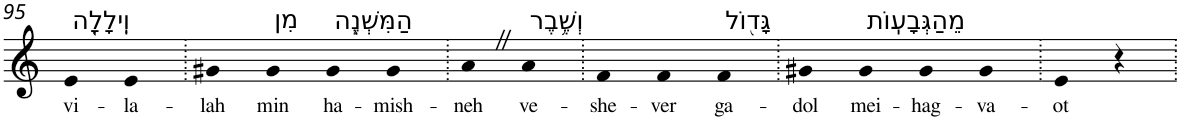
**kern	**text
*part1	*part1
*staff1	*staff1
*I"Piano	*
*I'Pno	*
!!LO:PB:g=z
*clefG2	*
*k[]	*
=95	=95
!LO:TX:a:t=וִֽילָלָ֖ה	!
!	!LO:LY:b
4e	vi-
!	!LO:LY:b
4e	-la-
=96.	=96.
!	!LO:LY:b
4g#X	-lah
!LO:TX:a:t=מִן	!
!	!LO:LY:b
4g#	min
!LO:TX:a:t=הַמִּשְׁנֶ֑ה	!
!	!LO:LY:b
4g#	ha-
!	!LO:LY:b
4g#	-mish-
=97.	=97.
!	!LO:LY:b
4aZ	-neh
!LO:TX:a:t=וְשֶׁ֥בֶר	!
!	!LO:LY:b
4a	ve-
=98.	=98.
!	!LO:LY:b
4f	-she-
!	!LO:LY:b
4f	-ver
!LO:TX:a:t=גָּד֖וֹל	!
!	!LO:LY:b
4f	ga-
=99.	=99.
!	!LO:LY:b
4g#X	-dol
!LO:TX:a:t=מֵהַגְּבָעֽוֹת	!
!	!LO:LY:b
4g#	mei-
!	!LO:LY:b
4g#	-hag-
!	!LO:LY:b
4g#	-va-
=100.	=100.
!	!LO:LY:b
4e	-ot
4r	.
=.	=.
*-	*-
